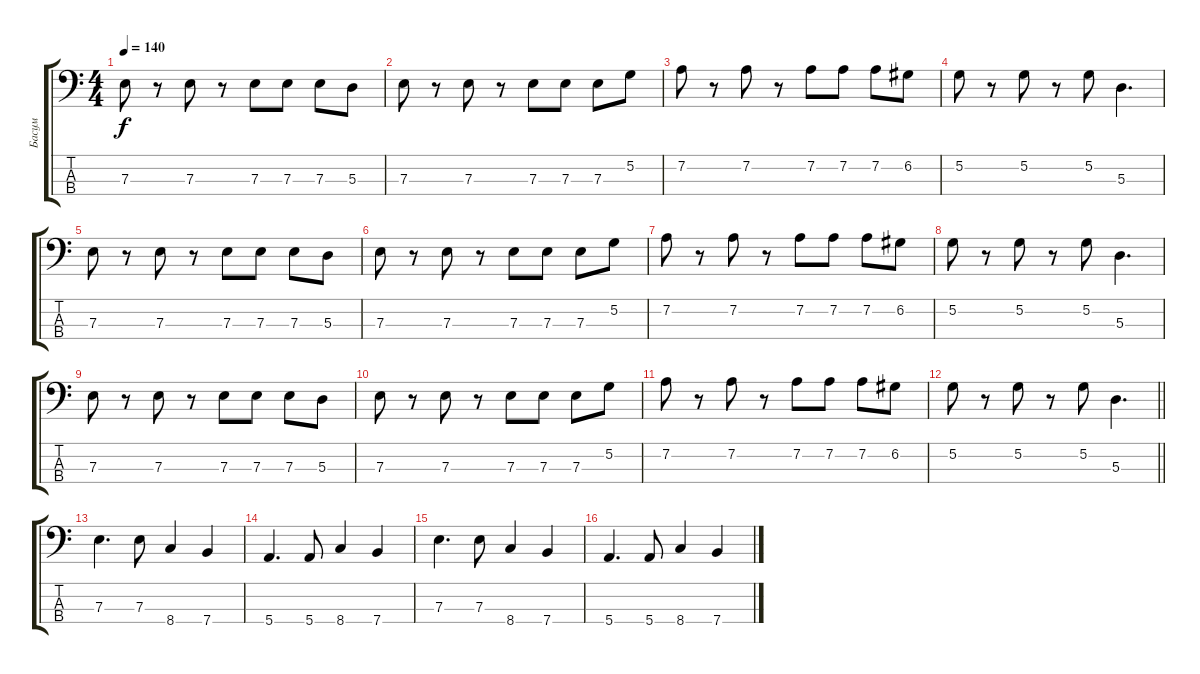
\track ("Басум" "Басум") {instrument electricbassfinger}
\staff {score tabs}
\tuning (G2 D2 A1 E1) {hide}
\ts (4 4)
\tempo 140
\clef f4
\ks c
7.3.8{dy f} r.8 7.3.8 r.8 7.3.8 7.3.8 7.3.8 5.3.8 |
7.3.8 r.8 7.3.8 r.8 7.3.8 7.3.8 7.3.8 5.2.8 |
7.2.8 r.8 7.2.8 r.8 7.2.8 7.2.8 7.2.8 6.2.8 |
5.2.8 r.8 5.2.8 r.8 5.2.8 5.3.4{d} |
7.3.8 r.8 7.3.8 r.8 7.3.8 7.3.8 7.3.8 5.3.8 |
7.3.8 r.8 7.3.8 r.8 7.3.8 7.3.8 7.3.8 5.2.8 |
7.2.8 r.8 7.2.8 r.8 7.2.8 7.2.8 7.2.8 6.2.8 |
5.2.8 r.8 5.2.8 r.8 5.2.8 5.3.4{d} |
7.3.8 r.8 7.3.8 r.8 7.3.8 7.3.8 7.3.8 5.3.8 |
7.3.8 r.8 7.3.8 r.8 7.3.8 7.3.8 7.3.8 5.2.8 |
7.2.8 r.8 7.2.8 r.8 7.2.8 7.2.8 7.2.8 6.2.8 |
\barLineRight lightlight
5.2.8 r.8 5.2.8 r.8 5.2.8 5.3.4{d} |
7.3.4{d} 7.3.8 8.4.4 7.4.4 |
5.4.4{d} 5.4.8 8.4.4 7.4.4 |
7.3.4{d} 7.3.8 8.4.4 7.4.4 |
5.4.4{d} 5.4.8 8.4.4 7.4.4
